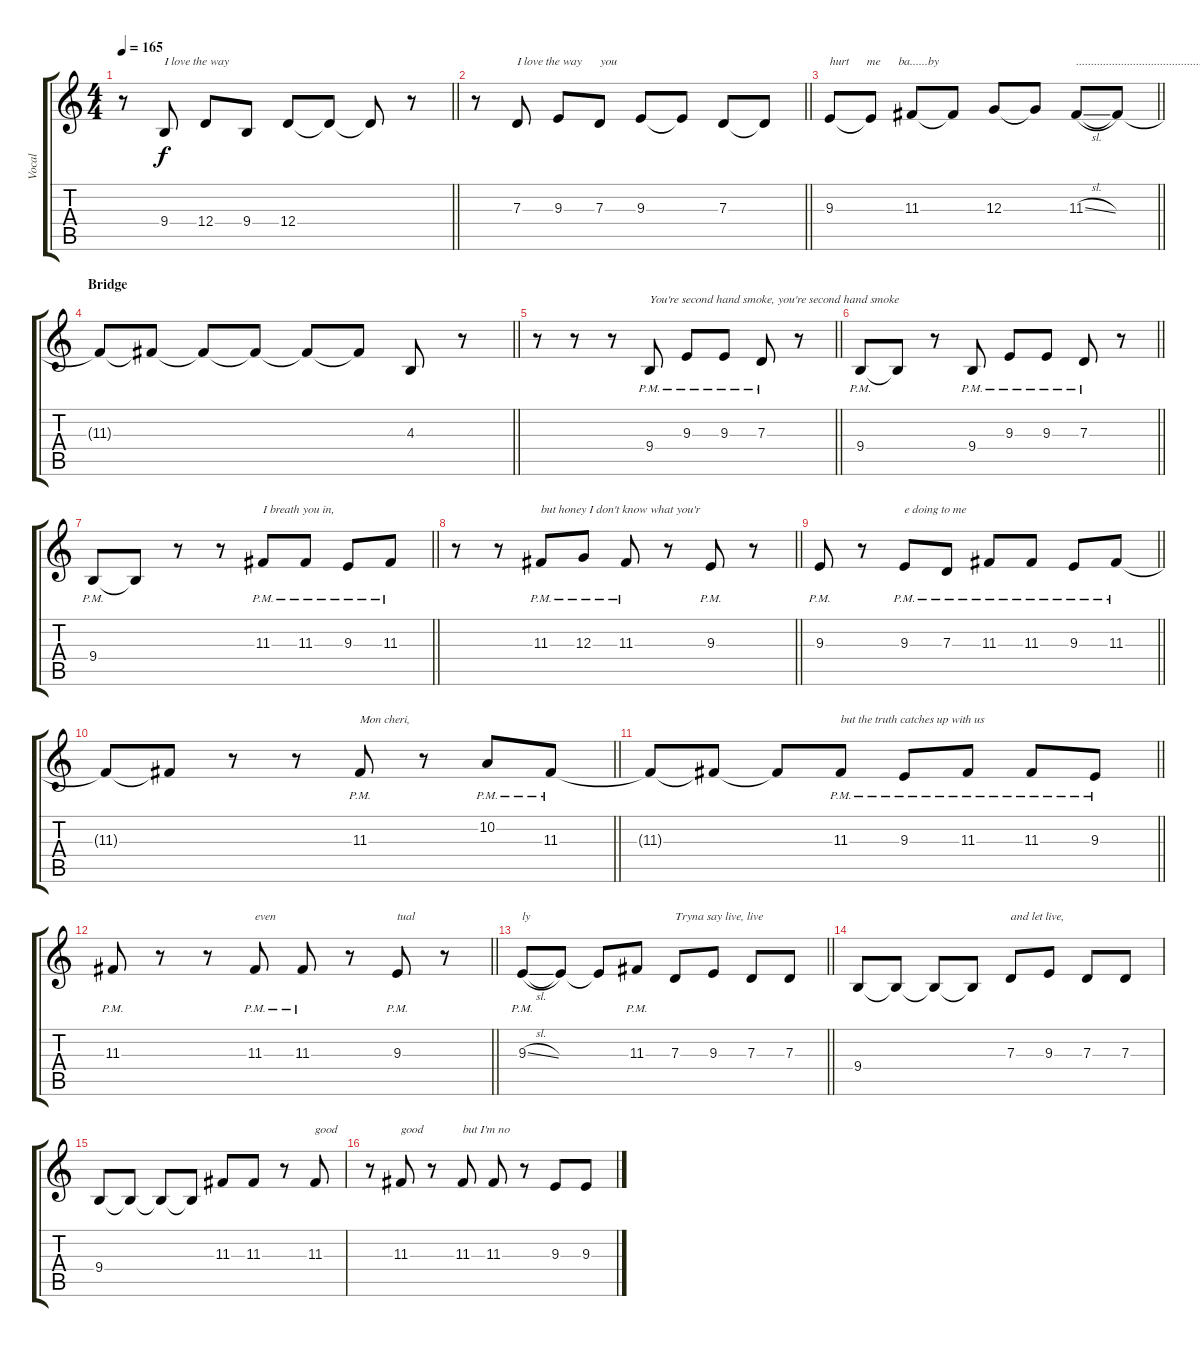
\track ("Vocal" "Vocal") {instrument lead2sawtooth}
\staff {score tabs}
\tuning (E4 B3 G3 D3 A2 E2) {hide}
\ts (4 4)
\tempo 165
\clef g2
\barLineRight lightlight
\ks c
r.8{dy f} 9.4.8{txt "I love the way"} 12.4.8 9.4.8 12.4.8 12.4{t}.8 12.4{t}.8 r.8 |
\barLineRight lightlight
r.8 7.3.8{txt "I love the way      you "} 9.3.8 7.3.8 9.3.8 9.3{t}.8 7.3.8 7.3{t}.8 |
\barLineRight lightlight
9.3.8{txt "hurt      me      ba......by"} 9.3{t}.8 11.3.8 11.3{t}.8 12.3.8 12.3{t}.8 11.3{sl}.8{txt ".................................................."} 11.3{t}.8 |
\section ("" "Bridge")
\barLineRight lightlight
11.3{t}.8 11.3{t}.8 11.3{t}.8 11.3{t}.8 11.3{t}.8 11.3{t}.8 4.3.8 r.8 |
\barLineRight lightlight
r.8 r.8 r.8 9.4{pm}.8{txt "You're second hand smoke, you're second hand smoke"} 9.3{pm}.8 9.3{pm}.8 7.3{pm}.8 r.8 |
\barLineRight lightlight
9.4{pm}.8 9.4{t}.8 r.8 9.4{pm}.8 9.3{pm}.8 9.3{pm}.8 7.3{pm}.8 r.8 |
\barLineRight lightlight
9.4{pm}.8 9.4{t}.8 r.8 r.8 11.3{pm}.8{txt "I breath you in, "} 11.3{pm}.8 9.3{pm}.8 11.3{pm}.8 |
\barLineRight lightlight
r.8 r.8 11.3{pm}.8{txt "but honey I don't know what you'r"} 12.3{pm}.8 11.3{pm}.8 r.8 9.3{pm}.8 r.8 |
\barLineRight lightlight
9.3{pm}.8 r.8 9.3{pm}.8{txt "e doing to me"} 7.3{pm}.8 11.3{pm}.8 11.3{pm}.8 9.3{pm}.8 11.3{pm}.8 |
\barLineRight lightlight
11.3{t}.8 11.3{t}.8 r.8 r.8 11.3{pm}.8{txt "Mon cheri, "} r.8 10.2{pm}.8 11.3{pm}.8 |
\barLineRight lightlight
11.3{t}.8 11.3{t}.8 11.3{t}.8 11.3{pm}.8{txt "but the truth catches up with us "} 9.3{pm}.8 11.3{pm}.8 11.3{pm}.8 9.3{pm}.8 |
\barLineRight lightlight
11.3{pm}.8 r.8 r.8 11.3{pm}.8{txt "even"} 11.3{pm}.8 r.8 9.3{pm}.8{txt "tual"} r.8 |
\barLineRight lightlight
9.3{sl pm}.8{txt "ly"} 9.3{t}.8 9.3{t}.8 11.3{pm}.8 7.3.8{txt "Tryna say live, live "} 9.3.8 7.3.8 7.3.8 |
9.4.8 9.4{t}.8 9.4{t}.8 9.4{t}.8 7.3.8{txt "and let live, "} 9.3.8 7.3.8 7.3.8 |
9.4.8 9.4{t}.8 9.4{t}.8 9.4{t}.8 11.3.8 11.3.8 r.8 11.3.8{txt "good"} |
r.8 11.3.8{txt "good"} r.8 11.3.8{txt "but I'm no "} 11.3.8 r.8 9.3.8 9.3.8
